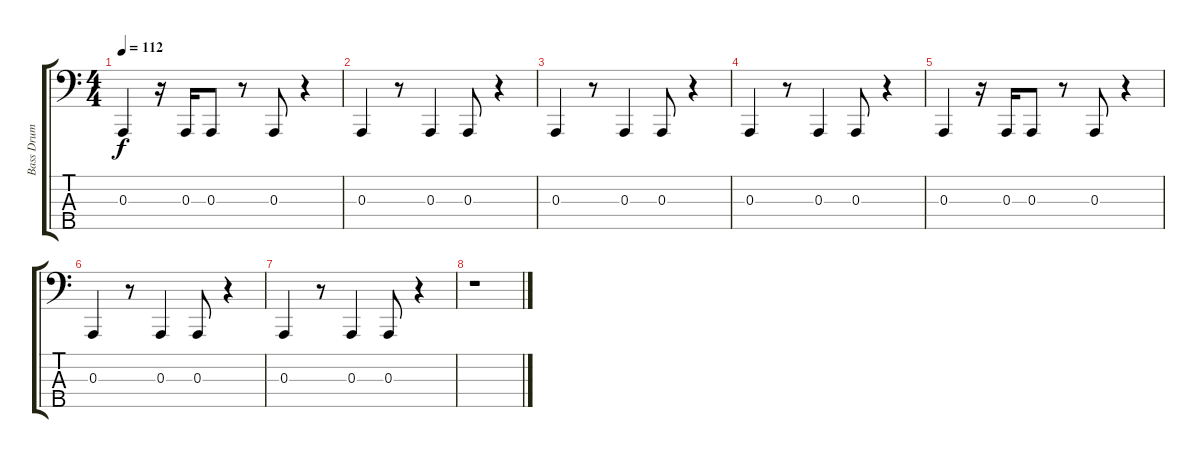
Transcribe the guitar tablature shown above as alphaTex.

\track ("Bass Drum" "Bass Drum") {instrument taikodrum}
\staff {score tabs}
\tuning (G2 D2 A1 E1 B0) {hide}
\ts (4 4)
\tempo 112
\clef f4
\ks c
0.3.4{dy f} r.16 0.3.16 0.3.8 r.8 0.3.8 r.4 |
0.3.4 r.8 0.3.4 0.3.8 r.4 |
0.3.4 r.8 0.3.4 0.3.8 r.4 |
0.3.4 r.8 0.3.4 0.3.8 r.4 |
0.3.4 r.16 0.3.16 0.3.8 r.8 0.3.8 r.4 |
0.3.4 r.8 0.3.4 0.3.8 r.4 |
0.3.4 r.8 0.3.4 0.3.8 r.4 |
r.1
